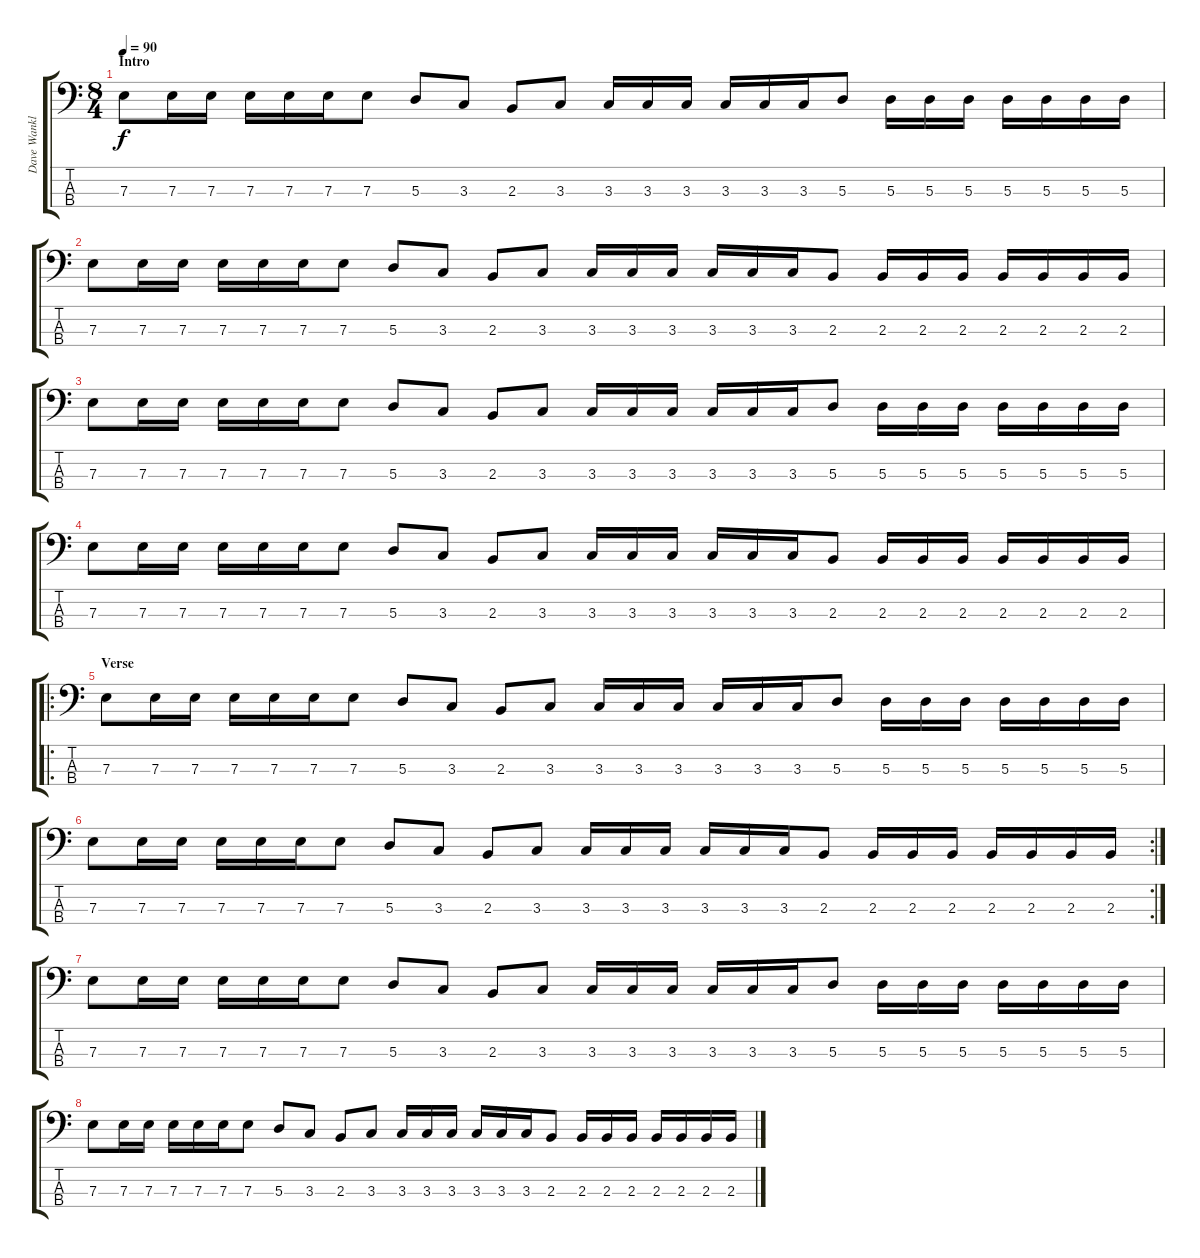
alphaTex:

\track ("Dave Wanklin" "Dave Wankl") {instrument electricbassfinger}
\staff {score tabs}
\tuning (G2 D2 A1 E1) {hide}
\ts (8 4)
\section ("" "Intro")
\tempo 90
\clef f4
\ks c
7.3.8{dy f instrument electricbassfinger} 7.3.16 7.3.16 7.3.16 7.3.16 7.3.16 7.3.8 5.3.8 3.3.8 2.3.8 3.3.8 3.3.16 3.3.16 3.3.16 3.3.16 3.3.16 3.3.16 5.3.8 5.3.16 5.3.16 5.3.16 5.3.16 5.3.16 5.3.16 5.3.16 |
7.3.8 7.3.16 7.3.16 7.3.16 7.3.16 7.3.16 7.3.8 5.3.8 3.3.8 2.3.8 3.3.8 3.3.16 3.3.16 3.3.16 3.3.16 3.3.16 3.3.16 2.3.8 2.3.16 2.3.16 2.3.16 2.3.16 2.3.16 2.3.16 2.3.16 |
7.3.8 7.3.16 7.3.16 7.3.16 7.3.16 7.3.16 7.3.8 5.3.8 3.3.8 2.3.8 3.3.8 3.3.16 3.3.16 3.3.16 3.3.16 3.3.16 3.3.16 5.3.8 5.3.16 5.3.16 5.3.16 5.3.16 5.3.16 5.3.16 5.3.16 |
7.3.8 7.3.16 7.3.16 7.3.16 7.3.16 7.3.16 7.3.8 5.3.8 3.3.8 2.3.8 3.3.8 3.3.16 3.3.16 3.3.16 3.3.16 3.3.16 3.3.16 2.3.8 2.3.16 2.3.16 2.3.16 2.3.16 2.3.16 2.3.16 2.3.16 |
\ro
\section ("" "Verse")
7.3.8 7.3.16 7.3.16 7.3.16 7.3.16 7.3.16 7.3.8 5.3.8 3.3.8 2.3.8 3.3.8 3.3.16 3.3.16 3.3.16 3.3.16 3.3.16 3.3.16 5.3.8 5.3.16 5.3.16 5.3.16 5.3.16 5.3.16 5.3.16 5.3.16 |
\rc 2
7.3.8 7.3.16 7.3.16 7.3.16 7.3.16 7.3.16 7.3.8 5.3.8 3.3.8 2.3.8 3.3.8 3.3.16 3.3.16 3.3.16 3.3.16 3.3.16 3.3.16 2.3.8 2.3.16 2.3.16 2.3.16 2.3.16 2.3.16 2.3.16 2.3.16 |
7.3.8 7.3.16 7.3.16 7.3.16 7.3.16 7.3.16 7.3.8 5.3.8 3.3.8 2.3.8 3.3.8 3.3.16 3.3.16 3.3.16 3.3.16 3.3.16 3.3.16 5.3.8 5.3.16 5.3.16 5.3.16 5.3.16 5.3.16 5.3.16 5.3.16 |
7.3.8 7.3.16 7.3.16 7.3.16 7.3.16 7.3.16 7.3.8 5.3.8 3.3.8 2.3.8 3.3.8 3.3.16 3.3.16 3.3.16 3.3.16 3.3.16 3.3.16 2.3.8 2.3.16 2.3.16 2.3.16 2.3.16 2.3.16 2.3.16 2.3.16
